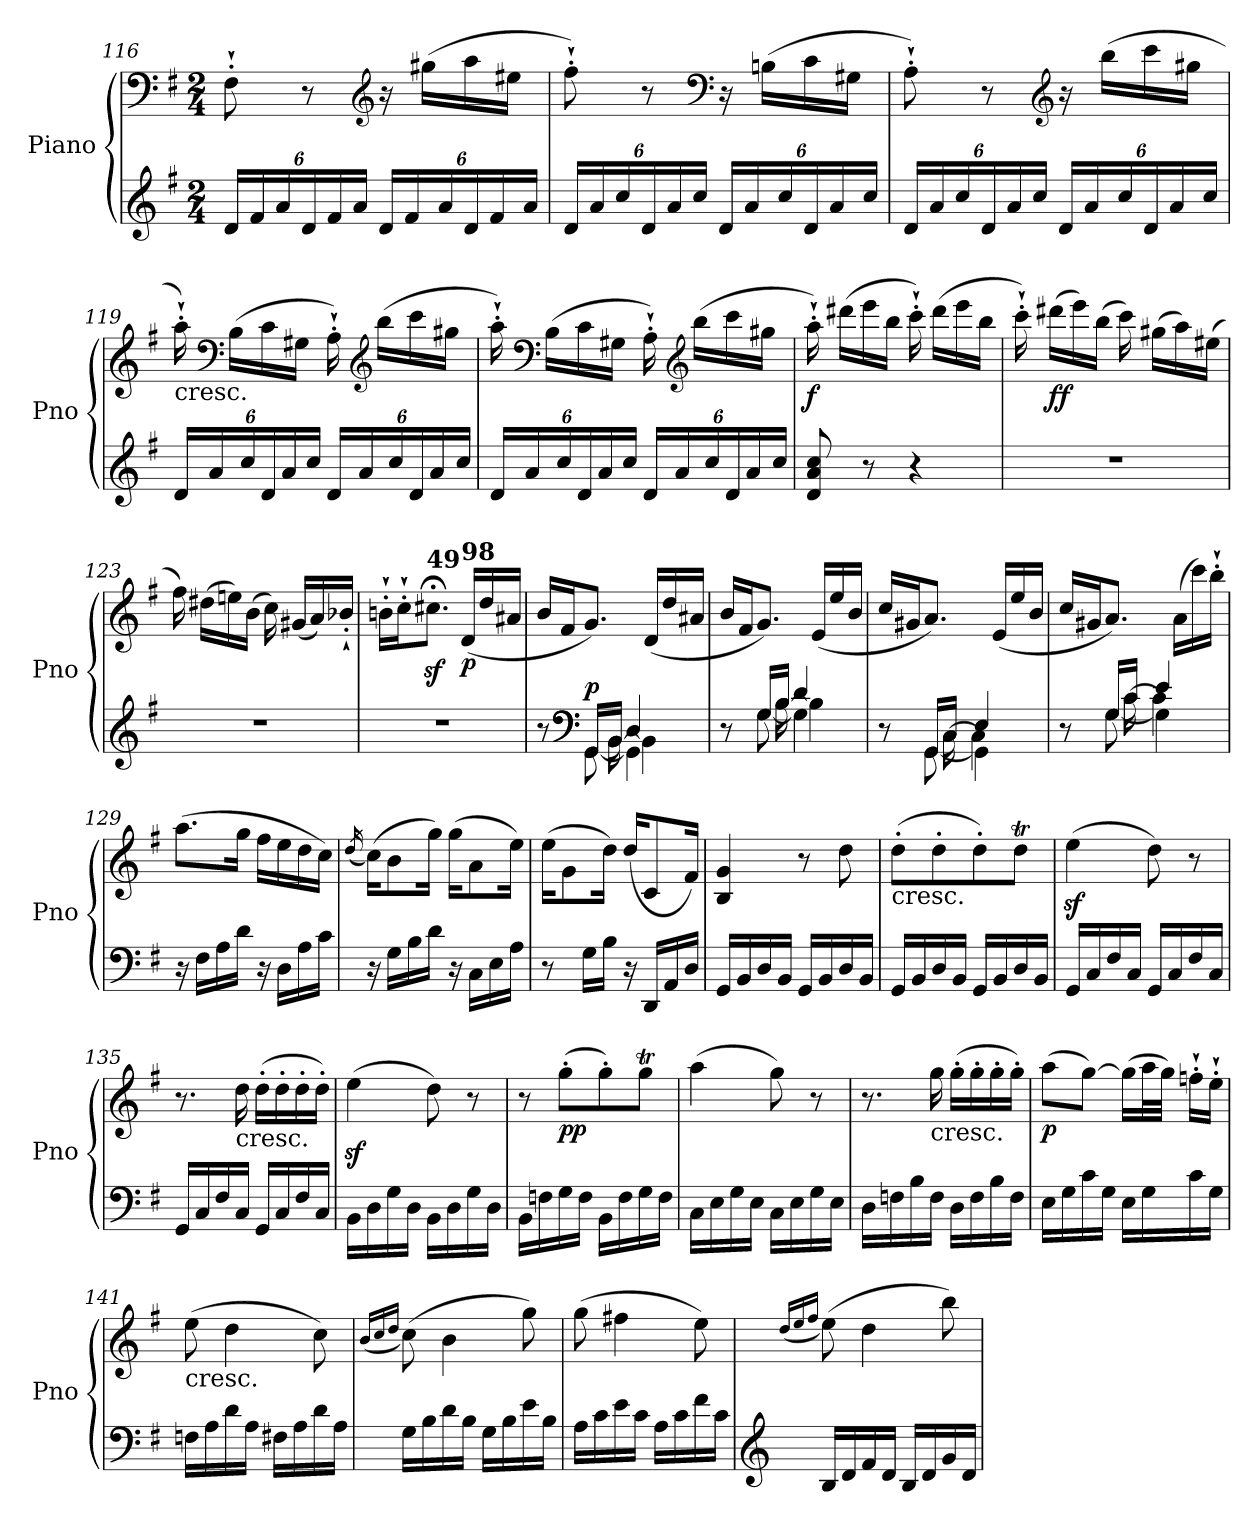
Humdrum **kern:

**kern	**kern	**dynam
*part1	*part1	*part1
*staff2	*staff1	*staff1/2
*I"Piano	*	*
*I'Pno	*	*
*clefG2	*clefF4	*
*k[f#]	*k[f#]	*
*G:	*G:	*
*M2/4	*M2/4	*
*Xbrackettup	*	*
=116	=116	=116
24d/LL	8F#'`\	.
24f#/	.	.
24a/	.	.
24d/	8r	.
24f#/	.	.
24a/JJ	.	.
*	*clefG2	*
24d/LL	16r	.
24f#/	.	.
.	(>16gg#X\LL	.
24a/	.	.
24d/	16aa\	.
24f#/	.	.
.	16ee#X\JJ	.
24a/JJ	.	.
=117	=117	=117
24d/LL	8ff#'`\)	.
24a/	.	.
24cc/	.	.
24d/	8r	.
24a/	.	.
24cc/JJ	.	.
*	*clefF4	*
24d/LL	16r	.
24a/	.	.
.	(>16Bn\LL	.
24cc/	.	.
24d/	16c\	.
24a/	.	.
.	16G#X\JJ	.
24cc/JJ	.	.
=118	=118	=118
24d/LL	8A'`\)	.
24a/	.	.
24cc/	.	.
24d/	8r	.
24a/	.	.
24cc/JJ	.	.
*	*clefG2	*
24d/LL	16r	.
24a/	.	.
.	(>16bb\LL	.
24cc/	.	.
24d/	16ccc\	.
24a/	.	.
.	16gg#X\JJ	.
24cc/JJ	.	.
=119	=119	=119
!	!LO:TX:b:t=cresc.	!
24d/LL	16aa'`\)	.
24a/	.	.
*	*clefF4	*
.	(>16B\LL	.
24cc/	.	.
24d/	16c\	.
24a/	.	.
.	16G#X\JJ	.
24cc/JJ	.	.
24d/LL	16A'`\)	.
24a/	.	.
*	*clefG2	*
.	(>16bb\LL	.
24cc/	.	.
24d/	16ccc\	.
24a/	.	.
.	16gg#X\JJ	.
24cc/JJ	.	.
=120	=120	=120
24d/LL	16aa'`\)	.
24a/	.	.
*	*clefF4	*
.	(>16B\LL	.
24cc/	.	.
24d/	16c\	.
24a/	.	.
.	16G#X\JJ	.
24cc/JJ	.	.
24d/LL	16A'`\)	.
24a/	.	.
*	*clefG2	*
.	(>16bb\LL	.
24cc/	.	.
24d/	16ccc\	.
24a/	.	.
.	16gg#X\JJ	.
24cc/JJ	.	.
=121	=121	=121
!	!	!LO:DY:b
8d/ 8a/ 8cc/	16aa'`\)	f
.	(>16ddd#X\LL	.
8r	16eee\	.
.	16bb\JJ	.
4r	16ccc'`\)	.
.	(>16ddd#\LL	.
.	16eee\	.
.	16bb\JJ	.
=122	=122	=122
2r	16ccc'`\)	.
!	!	!LO:DY:b
.	(>16ddd#X\LL	ff
.	16eee\)	.
.	(>16bb\JJ	.
.	16ccc\)	.
.	(>16gg#X\LL	.
.	16aa\)	.
.	(>16ee#X\JJ	.
=123	=123	=123
2r	16ff#\)	.
.	(>16dd#X\LL	.
.	16een\)	.
.	(>16b\JJ	.
.	16cc\)	.
.	(<16g#X/LL	.
.	16a/)	.
.	16b-X'`/JJ	.
=124	=124	=124
2r	16bn'`\LL	.
.	16cc'`\J	.
!	!LO:TX:a:B:t=49	!
.	8.cc#Xz<;<\J	.
!	!LO:TX:a:B:t=98	!
!	!	!LO:DY:b
.	(<16d/LL	p
.	16dd/	.
.	16a#X/JJ	.
=125	=125	=125
*^	*	*
*	*^	*	*
8r	8ryy	8.ryy	16b/LL	.
.	.	.	16f#/J	.
*clefF4	*	*	*	*
!	!	!	!	!LO:DY:a=2
16GG/LL	[8GG\	.	8.g/J)	p
16BB/JJ	.	[16BB\	.	.
4D/	4GG\]	4BB\]	.	.
.	.	.	(<16d/LL	.
.	.	.	16dd/	.
.	.	.	16a#X/JJ	.
=126	=126	=126	=126	=126
8r	8ryy	8.ryy	16b/LL	.
.	.	.	16f#/J	.
16G/LL	[8G\	.	8.g/J)	.
16B/JJ	.	[16B\	.	.
4d/	4G\]	4B\]	.	.
.	.	.	(<16e/LL	.
.	.	.	16ee/	.
.	.	.	16b/JJ	.
=127	=127	=127	=127	=127
8r	8ryy	8.ryy	16cc/LL	.
.	.	.	16g#X/J	.
16GG/LL	[8GG\	.	8.a/J)	.
16C/JJ	.	[16C\	.	.
4E/	4GG\]	4C\]	.	.
.	.	.	(<16e/LL	.
.	.	.	16ee/	.
.	.	.	16b/JJ	.
=128	=128	=128	=128	=128
8r	8ryy	8.ryy	16cc/LL	.
.	.	.	16g#X/J	.
16G/LL	[8G\	.	8.a/J)	.
16c/JJ	.	[16c\	.	.
4e/	4G\]	4c\]	.	.
.	.	.	(>16a\LL	.
.	.	.	16ccc\)	.
.	.	.	16bb'`\JJ	.
*v	*v	*v	*	*
=129	=129	=129
16r	(>8.aa\L	.
16F#\LL	.	.
16A\	.	.
16d\JJ	16gg\Jk	.
16r	16ff#\LL	.
16D\LL	16ee\	.
16A\	16dd\	.
16c\JJ	16cc\JJ)	.
=130	=130	=130
.	(<16qdd/	.
16r	(>16cc\KL)	.
16G\LL	8b\	.
16B\	.	.
16d\JJ	16gg\Jk)	.
16r	(>16gg\KL	.
16C\LL	8a\	.
16E\	.	.
16A\JJ	16ee\Jk)	.
=131	=131	=131
8r	(>16ee\KL	.
.	8g\	.
16G\LL	.	.
16B\JJ	16dd\Jk)	.
16r	(<16dd/KL	.
16DD/LL	8c/	.
16AA/	.	.
16D/JJ	16f#/Jk)	.
=132	=132	=132
16GG/LL	4B/ 4g/	.
16BB/	.	.
16D/	.	.
16BB/JJ	.	.
16GG/LL	8r	.
16BB/	.	.
16D/	8dd\	.
16BB/JJ	.	.
=133	=133	=133
!	!LO:TX:b:t=cresc.	!
16GG/LL	(<8dd'\L	.
16BB/	.	.
16D/	8dd'\	.
16BB/JJ	.	.
16GG/LL	8dd'\)	.
16BB/	.	.
16D/	8ddT\J	.
16BB/JJ	.	.
=134	=134	=134
16GG/LL	(>4eez<\	.
16C/	.	.
16F#/	.	.
16C/JJ	.	.
16GG/LL	8dd\)	.
16C/	.	.
16F#/	8r	.
16C/JJ	.	.
=135	=135	=135
16GG/LL	8.r	.
16C/	.	.
16F#/	.	.
!	!LO:TX:b:t=cresc.	!
16C/JJ	16dd\	.
16GG/LL	(>16dd'\LL	.
16C/	16dd'\	.
16F#/	16dd'\	.
16C/JJ	16dd'\JJ)	.
=136	=136	=136
16BB\LL	(>4eez<\	.
16D\	.	.
16G\	.	.
16D\JJ	.	.
16BB\LL	8dd\)	.
16D\	.	.
16G\	8r	.
16D\JJ	.	.
=137	=137	=137
16BB\LL	8r	.
16Fn\	.	.
!	!	!LO:DY:b
16G\	(<8gg'\L	pp
16F\JJ	.	.
16BB\LL	8gg'\)	.
16F\	.	.
16G\	8ggT\J	.
16F\JJ	.	.
=138	=138	=138
16C\LL	(>4aa\	.
16E\	.	.
16G\	.	.
16E\JJ	.	.
16C\LL	8gg\)	.
16E\	.	.
16G\	8r	.
16E\JJ	.	.
=139	=139	=139
16D\LL	8.r	.
16Fn\	.	.
16B\	.	.
!	!LO:TX:b:t=cresc.	!
16F\JJ	16gg\	.
16D\LL	(>16gg'\LL	.
16F\	16gg'\	.
16B\	16gg'\	.
16F\JJ	16gg'\JJ)	.
=140	=140	=140
!	!	!LO:DY:b
16E\LL	(>8aa\L	p
16G\	.	.
16c\	[8gg\J)	.
16G\JJ	.	.
16E\LL	(>16gg\LL]	.
16G\	32aa\L	.
.	32gg\JJJ)	.
16c\	16ffn'`\LL	.
16G\JJ	16ee'`\JJ	.
=141	=141	=141
!	!LO:TX:b:t=cresc.	!
16Fn\LL	(>8ee\	.
16A\	.	.
16d\	4dd\	.
16A\JJ	.	.
16F#X\LL	.	.
16A\	.	.
16d\	8cc\)	.
16A\JJ	.	.
=142	=142	=142
.	(<16qb/LL	.
.	16qcc/	.
.	16qdd/JJ	.
16G\LL	(>8cc\)	.
16B\	.	.
16d\	4b\	.
16B\JJ	.	.
16G\LL	.	.
16B\	.	.
16e\	8gg\)	.
16B\JJ	.	.
=143	=143	=143
16A\LL	(>8gg\	.
16c\	.	.
16e\	4ff#X\	.
16c\JJ	.	.
16A\LL	.	.
16c\	.	.
16f#\	8ee\)	.
16c\JJ	.	.
=144	=144	=144
*clefG2	*	*
.	(<16qdd/LL	.
.	16qee/	.
.	16qff#/JJ	.
16B/LL	(>8ee\)	.
16d/	.	.
16f#/	4dd\	.
16d/JJ	.	.
16B/LL	.	.
16d/	.	.
16g/	8bb\)	.
16d/JJ	.	.
=	=	=
*-	*-	*-
